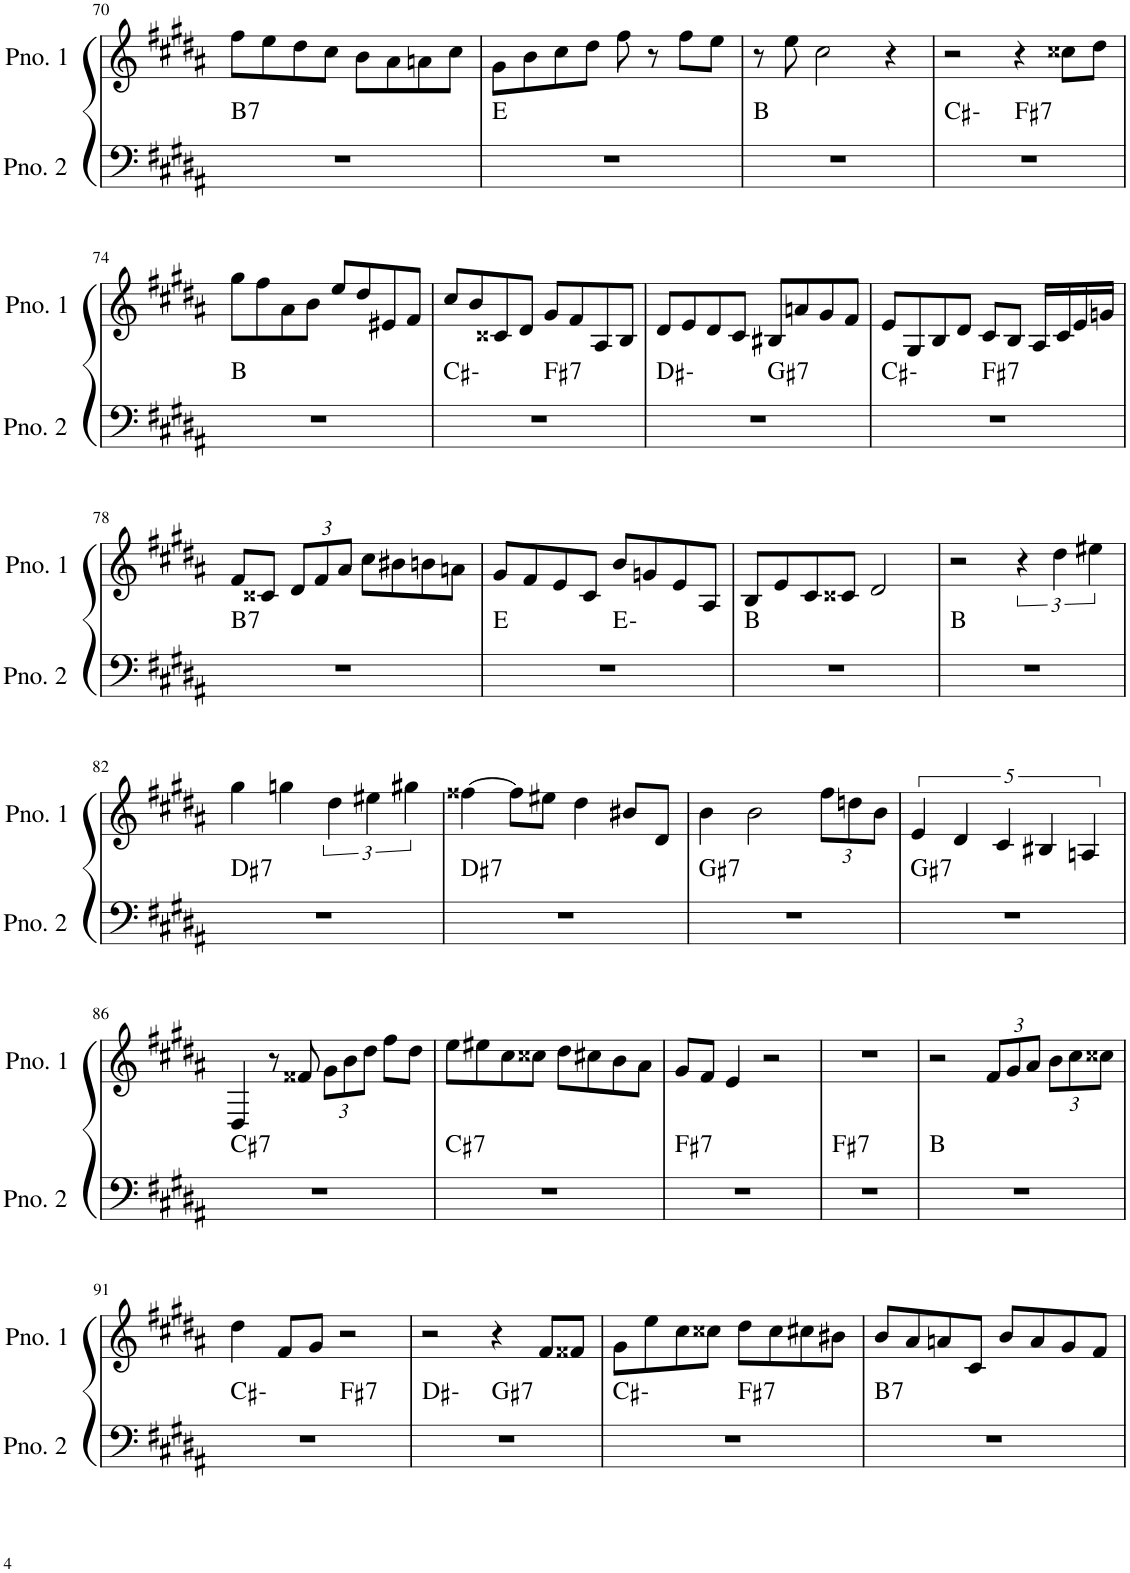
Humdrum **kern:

**kern	**harte	**kern
*part2	*part2	*part1
*staff2	*	*staff1
*I"ピアノ 2	*	*I"ピアノ 1
!!LO:PB:g=z
*clefF4	*	*clefG2
*k[f#c#g#d#a#]	*	*k[f#c#g#d#a#]
*M4/4	*	*M4/4
=70	=70	=70
!	!LO:H:kt=7	!
1r	B:7	8ff#\L
.	.	8ee\
.	.	8dd#\
.	.	8cc#\J
.	.	8b\L
.	.	8a#\
.	.	8an\
.	.	8cc#\J
=71	=71	=71
1r	E:maj	8g#\L
.	.	8b\
.	.	8cc#\
.	.	8dd#\J
.	.	8ff#\
.	.	8r
.	.	8ff#\L
.	.	8ee\J
=72	=72	=72
1r	B:maj	8r
.	.	8ee\
.	.	2cc#\
.	.	4r
=73	=73	=73
*^	*	*
1r	2ryy	C#:min	2r
!	!	!LO:H:kt=7	!
.	2ryy	F#:7	4r
.	.	.	8cc##X\L
.	.	.	8dd#\J
*v	*v	*	*
!!LO:LB:g=z
=74	=74	=74
1r	B:maj	8gg#\L
.	.	8ff#\
.	.	8a#\
.	.	8b\J
.	.	8ee/L
.	.	8dd#/
.	.	8e#X/
.	.	8f#/J
=75	=75	=75
*^	*	*
1r	2ryy	C#:min	8cc#/L
.	.	.	8b/
.	.	.	8c##X/
.	.	.	8d#/J
!	!	!LO:H:kt=7	!
.	2ryy	F#:7	8g#/L
.	.	.	8f#/
.	.	.	8A#/
.	.	.	8B/J
=76	=76	=76	=76
1r	2ryy	D#:min	8d#/L
.	.	.	8e/
.	.	.	8d#/
.	.	.	8c#/J
!	!	!LO:H:kt=7	!
.	2ryy	G#:7	8B#X/L
.	.	.	8an/
.	.	.	8g#/
.	.	.	8f#/J
=77	=77	=77	=77
1r	2ryy	C#:min	8e/L
.	.	.	8G#/
.	.	.	8B/
.	.	.	8d#/J
!	!	!LO:H:kt=7	!
.	2ryy	F#:7	8c#/L
.	.	.	8B/J
.	.	.	16A#/LL
.	.	.	16c#/
.	.	.	16e/
.	.	.	16gn/JJ
!!LO:LB:g=z
=78	=78	=78	=78
!	!	!LO:H:kt=7	!
*v	*v	*	*
1r	B:7	8f#/L
.	.	8c##X/J
*	*	*Xbrackettup
.	.	12d#/L
.	.	12f#/
.	.	12a#/J
.	.	8cc#\L
.	.	8b#X\
.	.	8bn\
.	.	8an\J
=79	=79	=79
*^	*	*
1r	2ryy	E:maj	8g#/L
.	.	.	8f#/
.	.	.	8e/
.	.	.	8c#/J
.	2ryy	E:min	8b/L
.	.	.	8gn/
.	.	.	8e/
.	.	.	8A#/J
*v	*v	*	*
=80	=80	=80
1r	B:maj	8B/L
.	.	8e/
.	.	8c#/
.	.	8c##X/J
.	.	2d#/
=81	=81	=81
1r	B:maj	2r
*	*	*brackettup
.	.	6r
.	.	6dd#\
.	.	6ee#X\
!!LO:LB:g=z
=82	=82	=82
!	!LO:H:kt=7	!
1r	D#:7	4gg#\
.	.	4ggn\
.	.	6dd#\
.	.	6ee#X\
.	.	6gg#X\
=83	=83	=83
!	!LO:H:kt=7	!
1r	D#:7	[4ff##X\
.	.	8ff##\L]
.	.	8ee#X\J
.	.	4dd#\
.	.	8b#X/L
.	.	8d#/J
=84	=84	=84
!	!LO:H:kt=7	!
1r	G#:7	4b\
.	.	2b\
*	*	*Xbrackettup
.	.	12ff#\L
.	.	12ddn\
.	.	12b\J
=85	=85	=85
*	*	*brackettup
!	!LO:H:kt=7	!
1r	G#:7	5e/
.	.	5d#/
.	.	5c#/
.	.	5B#X/
.	.	5An/
!!LO:LB:g=z
=86	=86	=86
!	!LO:H:kt=7	!
1r	C#:7	4D#/
.	.	8r
.	.	8f##X/
*	*	*Xbrackettup
.	.	12g#\L
.	.	12b\
.	.	12dd#\J
.	.	8ff#\L
.	.	8dd#\J
=87	=87	=87
!	!LO:H:kt=7	!
1r	C#:7	8ee\L
.	.	8ee#X\
.	.	8cc#\
.	.	8cc##X\J
.	.	8dd#\L
.	.	8cc#X\
.	.	8b\
.	.	8a#\J
=88	=88	=88
!	!LO:H:kt=7	!
1r	F#:7	8g#/L
.	.	8f#/J
.	.	4e/
.	.	2r
=89	=89	=89
!	!LO:H:kt=7	!
1r	F#:7	1r
=90	=90	=90
1r	B:maj	2r
.	.	12f#/L
.	.	12g#/
.	.	12a#/J
.	.	12b\L
.	.	12cc#\
.	.	12cc##X\J
!!LO:LB:g=z
=91	=91	=91
*^	*	*
1r	2ryy	C#:min	4dd#\
.	.	.	8f#/L
.	.	.	8g#/J
!	!	!LO:H:kt=7	!
.	2ryy	F#:7	2r
=92	=92	=92	=92
1r	2ryy	D#:min	2r
!	!	!LO:H:kt=7	!
.	2ryy	G#:7	4r
.	.	.	8f#/L
.	.	.	8f##X/J
=93	=93	=93	=93
1r	2ryy	C#:min	8g#\L
.	.	.	8ee\
.	.	.	8cc#\
.	.	.	8cc##X\J
!	!	!LO:H:kt=7	!
.	2ryy	F#:7	8dd#\L
.	.	.	8cc##\
.	.	.	8cc#X\
.	.	.	8b#X\J
=94	=94	=94	=94
!	!	!LO:H:kt=7	!
*v	*v	*	*
1r	B:7	8b/L
.	.	8a#/
.	.	8an/
.	.	8c#/J
.	.	8b/L
.	.	8a/
.	.	8g#/
.	.	8f#/J
=	=	=
*-	*-	*-
